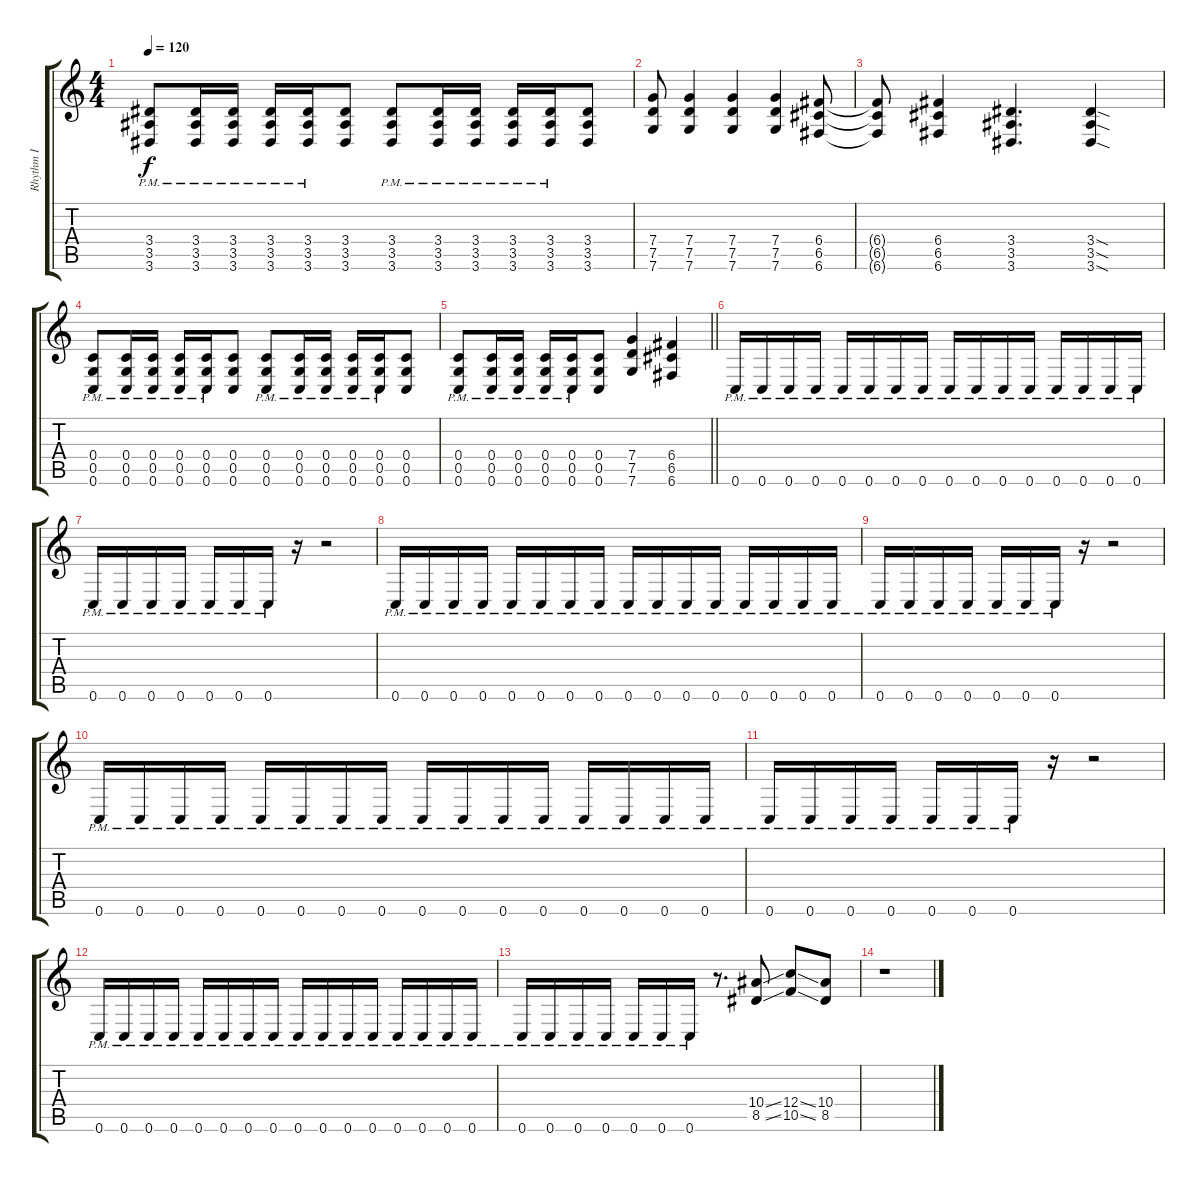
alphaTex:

\track ("Rhythm I" "Rhythm I") {instrument distortionguitar}
\staff {score tabs}
\tuning (D4 A3 F3 C3 G2 C2) {hide}
\ts (4 4)
\tempo 120
\clef g2
\ks c
(3.4{pm} 3.5{pm} 3.6{pm}).8{dy f} (3.4{pm} 3.5{pm} 3.6{pm}).16 (3.4{pm} 3.5{pm} 3.6{pm}).16 (3.4{pm} 3.5{pm} 3.6{pm}).16 (3.4{pm} 3.5{pm} 3.6{pm}).16 (3.4 3.5 3.6).8 (3.4{pm} 3.5{pm} 3.6{pm}).8 (3.4{pm} 3.5{pm} 3.6{pm}).16 (3.4{pm} 3.5{pm} 3.6{pm}).16 (3.4{pm} 3.5{pm} 3.6{pm}).16 (3.4{pm} 3.5{pm} 3.6{pm}).16 (3.4 3.5 3.6).8 |
(7.4 7.5 7.6).8 (7.4 7.5 7.6).4 (7.4 7.5 7.6).4 (7.4 7.5 7.6).4 (6.4 6.5 6.6).8 |
(6.4{t} 6.5{t} 6.6{t}).8 (6.4 6.5 6.6).4 (3.4 3.5 3.6).4{d} (3.4{sod} 3.5{sod} 3.6{sod}).4 |
(0.4{pm} 0.5{pm} 0.6{pm}).8 (0.4{pm} 0.5{pm} 0.6{pm}).16 (0.4{pm} 0.5{pm} 0.6{pm}).16 (0.4{pm} 0.5{pm} 0.6{pm}).16 (0.4{pm} 0.5{pm} 0.6{pm}).16 (0.4 0.5 0.6).8 (0.4{pm} 0.5{pm} 0.6{pm}).8 (0.4{pm} 0.5{pm} 0.6{pm}).16 (0.4{pm} 0.5{pm} 0.6{pm}).16 (0.4{pm} 0.5{pm} 0.6{pm}).16 (0.4{pm} 0.5{pm} 0.6{pm}).16 (0.4 0.5 0.6).8 |
\barLineRight lightlight
(0.4{pm} 0.5{pm} 0.6{pm}).8 (0.4{pm} 0.5{pm} 0.6{pm}).16 (0.4{pm} 0.5{pm} 0.6{pm}).16 (0.4{pm} 0.5{pm} 0.6{pm}).16 (0.4{pm} 0.5{pm} 0.6{pm}).16 (0.4 0.5 0.6).8 (7.4 7.5 7.6).4 (6.4 6.5 6.6).4 |
0.6{pm}.16 0.6{pm}.16 0.6{pm}.16 0.6{pm}.16 0.6{pm}.16 0.6{pm}.16 0.6{pm}.16 0.6{pm}.16 0.6{pm}.16 0.6{pm}.16 0.6{pm}.16 0.6{pm}.16 0.6{pm}.16 0.6{pm}.16 0.6{pm}.16 0.6{pm}.16 |
0.6{pm}.16 0.6{pm}.16 0.6{pm}.16 0.6{pm}.16 0.6{pm}.16 0.6{pm}.16 0.6{pm}.16 r.16 r.2 |
0.6{pm}.16 0.6{pm}.16 0.6{pm}.16 0.6{pm}.16 0.6{pm}.16 0.6{pm}.16 0.6{pm}.16 0.6{pm}.16 0.6{pm}.16 0.6{pm}.16 0.6{pm}.16 0.6{pm}.16 0.6{pm}.16 0.6{pm}.16 0.6{pm}.16 0.6{pm}.16 |
0.6{pm}.16 0.6{pm}.16 0.6{pm}.16 0.6{pm}.16 0.6{pm}.16 0.6{pm}.16 0.6{pm}.16 r.16 r.2 |
0.6{pm}.16 0.6{pm}.16 0.6{pm}.16 0.6{pm}.16 0.6{pm}.16 0.6{pm}.16 0.6{pm}.16 0.6{pm}.16 0.6{pm}.16 0.6{pm}.16 0.6{pm}.16 0.6{pm}.16 0.6{pm}.16 0.6{pm}.16 0.6{pm}.16 0.6{pm}.16 |
0.6{pm}.16 0.6{pm}.16 0.6{pm}.16 0.6{pm}.16 0.6{pm}.16 0.6{pm}.16 0.6{pm}.16 r.16 r.2 |
0.6{pm}.16 0.6{pm}.16 0.6{pm}.16 0.6{pm}.16 0.6{pm}.16 0.6{pm}.16 0.6{pm}.16 0.6{pm}.16 0.6{pm}.16 0.6{pm}.16 0.6{pm}.16 0.6{pm}.16 0.6{pm}.16 0.6{pm}.16 0.6{pm}.16 0.6{pm}.16 |
0.6{pm}.16 0.6{pm}.16 0.6{pm}.16 0.6{pm}.16 0.6{pm}.16 0.6{pm}.16 0.6{pm}.16 r.8{d} (10.4{ss} 8.5{ss}).8 (12.4{ss} 10.5{ss}).8 (10.4 8.5).8 |
r.1
